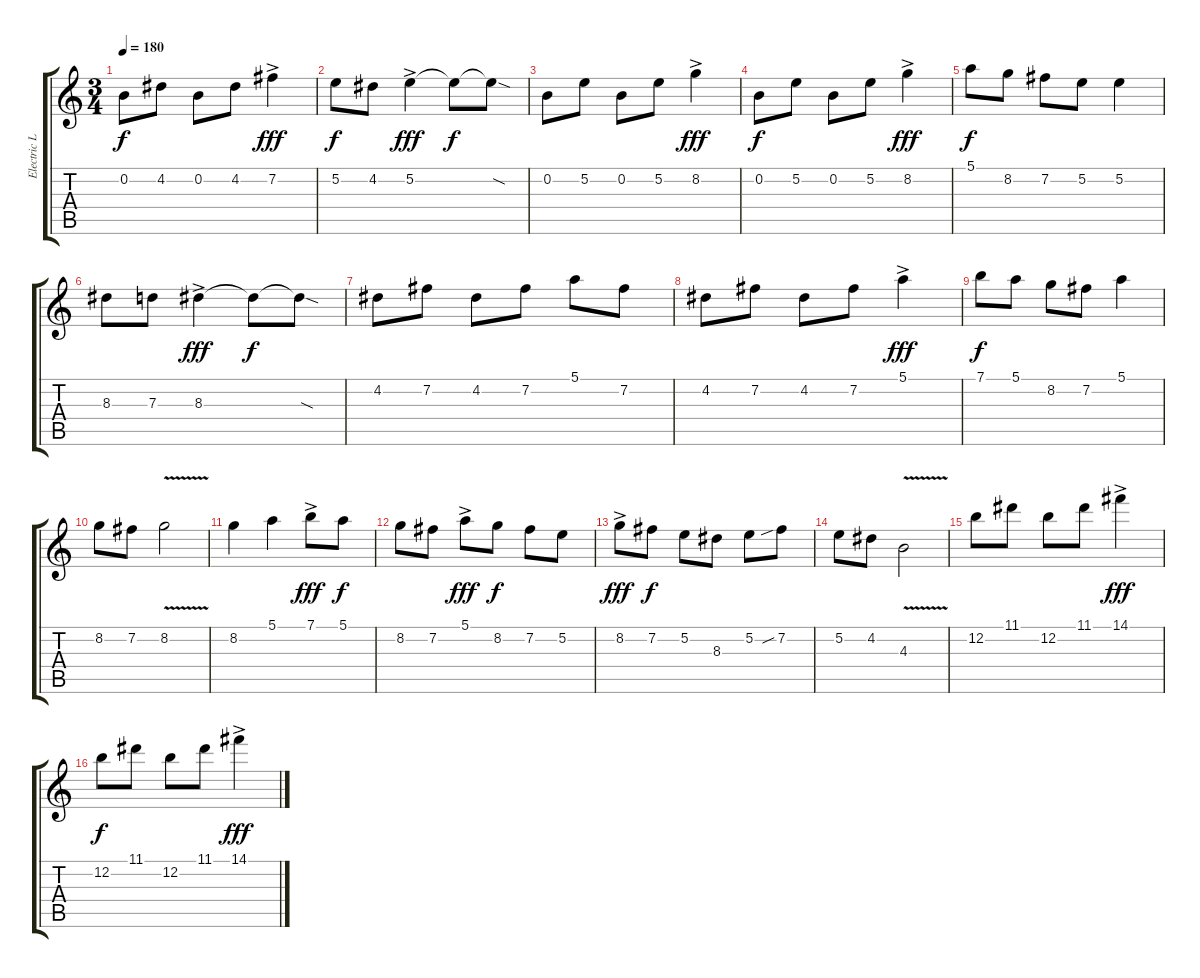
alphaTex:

\track ("Electric Lead" "Electric L") {instrument distortionguitar}
\staff {score tabs}
\tuning (E4 B3 G3 D3 A2 E2) {hide}
\ts (3 4)
\tempo 180
\clef g2
\ks c
0.2.8{dy f} 4.2.8 0.2.8 4.2.8 7.2{ac}.4{dy fff} |
5.2.8{dy f} 4.2.8 5.2{ac}.4{dy fff} 5.2{t}.8{dy f} 5.2{sod t}.8 |
0.2.8 5.2.8 0.2.8 5.2.8 8.2{ac}.4{dy fff} |
0.2.8{dy f} 5.2.8 0.2.8 5.2.8 8.2{ac}.4{dy fff} |
5.1.8{dy f} 8.2.8 7.2.8 5.2.8 5.2.4 |
8.3.8 7.3.8 8.3{ac}.4{dy fff} 8.3{t}.8{dy f} 8.3{sod t}.8 |
4.2.8 7.2.8 4.2.8 7.2.8 5.1.8 7.2.8 |
4.2.8 7.2.8 4.2.8 7.2.8 5.1{ac}.4{dy fff} |
7.1.8{dy f} 5.1.8 8.2.8 7.2.8 5.1.4 |
8.2.8 7.2.8 8.2{v}.2 |
8.2.4 5.1.4 7.1{ac}.8{dy fff} 5.1.8{dy f} |
8.2.8 7.2.8 5.1{ac}.8{dy fff} 8.2.8{dy f} 7.2.8 5.2.8 |
8.2{ac}.8{dy fff} 7.2.8{dy f} 5.2.8 8.3.8 5.2.8 7.2{sib}.8 |
5.2.8 4.2.8 4.3{v}.2 |
12.2.8 11.1.8 12.2.8 11.1.8 14.1{ac}.4{dy fff} |
12.2.8{dy f} 11.1.8 12.2.8 11.1.8 14.1{ac}.4{dy fff}
